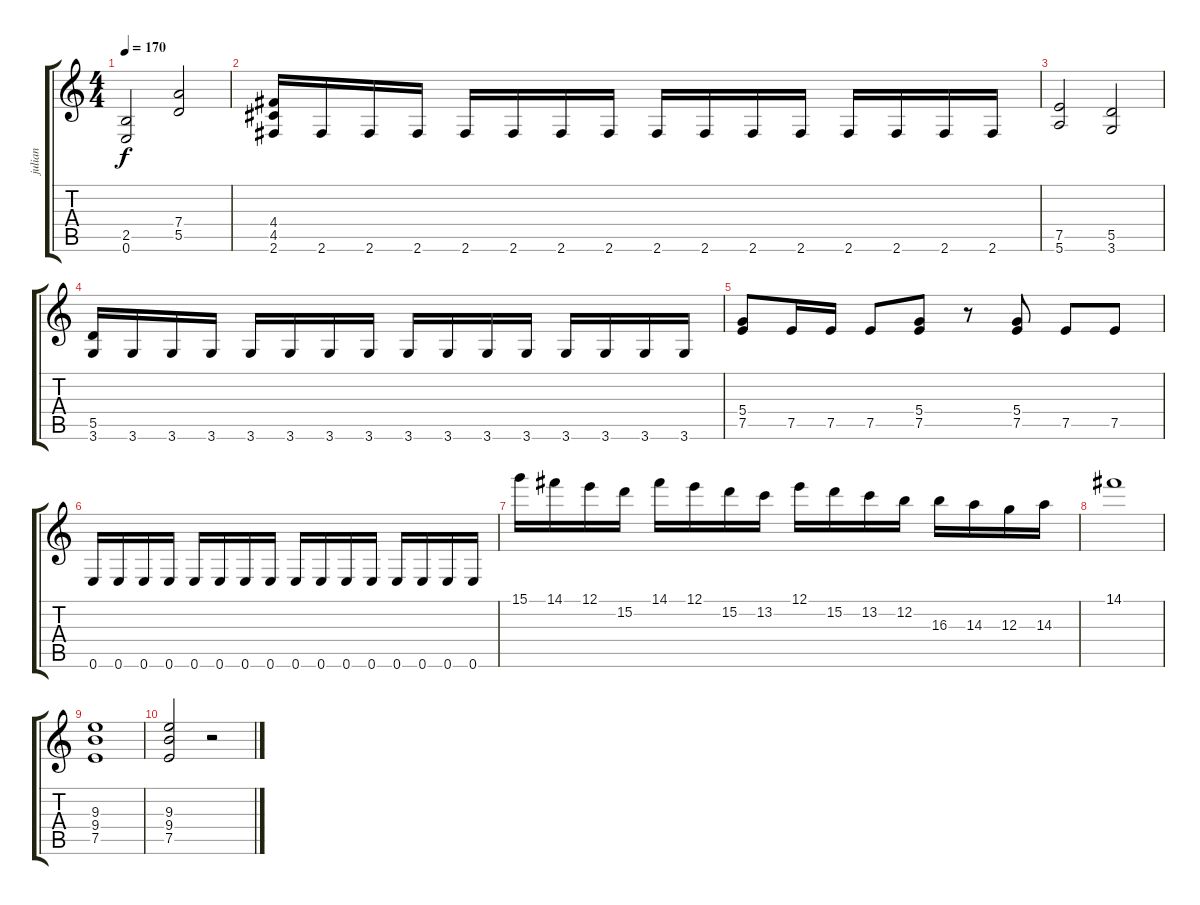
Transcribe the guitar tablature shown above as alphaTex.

\track ("julian" "julian") {instrument overdrivenguitar}
\staff {score tabs}
\tuning (E4 B3 G3 D3 A2 E2) {hide}
\ts (4 4)
\tempo 170
\clef g2
\ks c
(2.5 0.6).2{dy f} (7.4 5.5).2 |
(4.4 4.5 2.6).16 2.6.16 2.6.16 2.6.16 2.6.16 2.6.16 2.6.16 2.6.16 2.6.16 2.6.16 2.6.16 2.6.16 2.6.16 2.6.16 2.6.16 2.6.16 |
(7.5 5.6).2 (5.5 3.6).2 |
(5.5 3.6).16 3.6.16 3.6.16 3.6.16 3.6.16 3.6.16 3.6.16 3.6.16 3.6.16 3.6.16 3.6.16 3.6.16 3.6.16 3.6.16 3.6.16 3.6.16 |
(5.4 7.5).8 7.5.16 7.5.16 7.5.8 (5.4 7.5).8 r.8 (5.4 7.5).8 7.5.8 7.5.8 |
0.6.16 0.6.16 0.6.16 0.6.16 0.6.16 0.6.16 0.6.16 0.6.16 0.6.16 0.6.16 0.6.16 0.6.16 0.6.16 0.6.16 0.6.16 0.6.16 |
15.1.16 14.1.16 12.1.16 15.2.16 14.1.16 12.1.16 15.2.16 13.2.16 12.1.16 15.2.16 13.2.16 12.2.16 16.3.16 14.3.16 12.3.16 14.3.16 |
14.1.1 |
(9.3 9.4 7.5).1 |
(9.3 9.4 7.5).2 r.2
